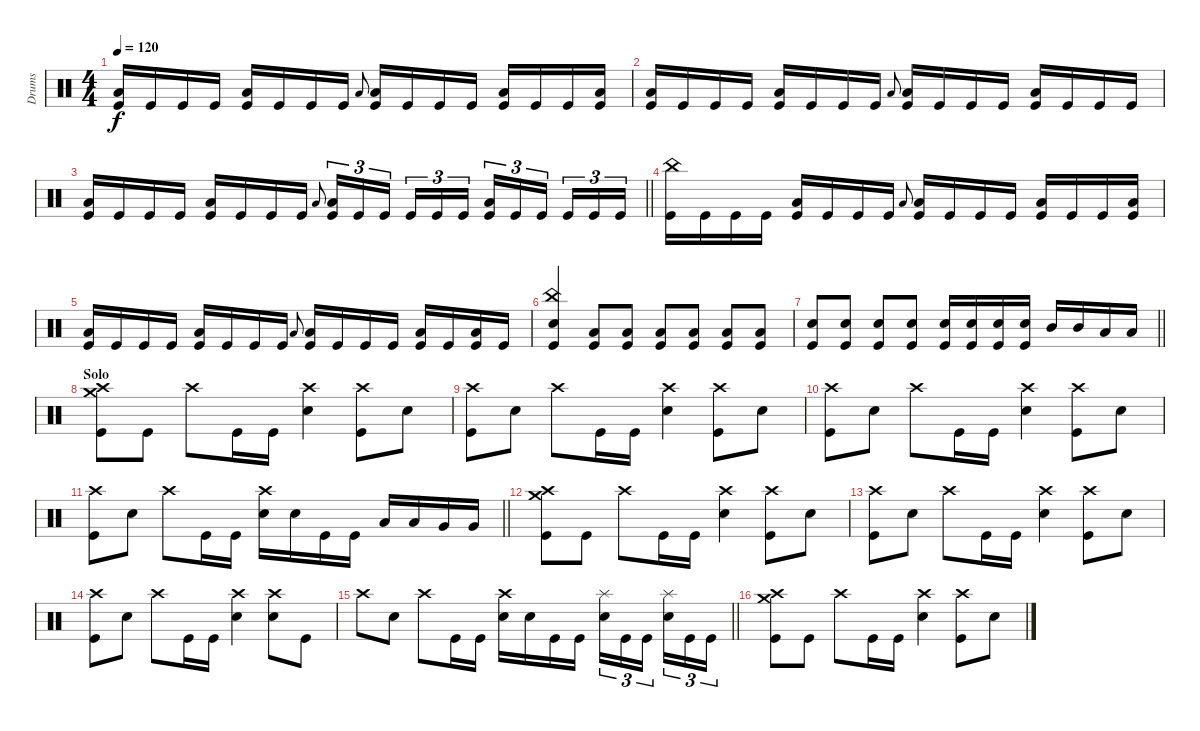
\track ("Drums" "Drums") {instrument percussion}
\staff
\articulation defaults
\ts (4 4)
\tempo 120
\clef neutral
\ks c
("Low Floor Tom (hit)" "Kick (hit)").16{dy f} "Kick (hit)".16 "Kick (hit)".16 "Kick (hit)".16 ("Low Floor Tom (hit)" "Kick (hit)").16 "Kick (hit)".16 "Kick (hit)".16 "Kick (hit)".16 "Low Floor Tom (hit)".8{gr onbeat} ("Low Floor Tom (hit)" "Kick (hit)").16 "Kick (hit)".16 "Kick (hit)".16 "Kick (hit)".16 ("Low Floor Tom (hit)" "Kick (hit)").16 "Kick (hit)".16 "Kick (hit)".16 ("Low Floor Tom (hit)" "Kick (hit)").16 |
("Low Floor Tom (hit)" "Kick (hit)").16 "Kick (hit)".16 "Kick (hit)".16 "Kick (hit)".16 ("Low Floor Tom (hit)" "Kick (hit)").16 "Kick (hit)".16 "Kick (hit)".16 "Kick (hit)".16 "Low Floor Tom (hit)".8{gr onbeat} ("Low Floor Tom (hit)" "Kick (hit)").16 "Kick (hit)".16 "Kick (hit)".16 "Kick (hit)".16 ("Low Floor Tom (hit)" "Kick (hit)").16 "Kick (hit)".16 "Kick (hit)".16 "Kick (hit)".16 |
\barLineRight lightlight
("Low Floor Tom (hit)" "Kick (hit)").16 "Kick (hit)".16 "Kick (hit)".16 "Kick (hit)".16 ("Low Floor Tom (hit)" "Kick (hit)").16 "Kick (hit)".16 "Kick (hit)".16 "Kick (hit)".16 "Low Floor Tom (hit)".8{gr onbeat} ("Low Floor Tom (hit)" "Kick (hit)").16{tu (3 2)} "Kick (hit)".16{tu (3 2)} "Kick (hit)".16{tu (3 2) beam splitsecondary} "Kick (hit)".16{tu (3 2)} "Kick (hit)".16{tu (3 2)} "Kick (hit)".16{tu (3 2)} ("Low Floor Tom (hit)" "Kick (hit)").16{tu (3 2)} "Kick (hit)".16{tu (3 2)} "Kick (hit)".16{tu (3 2) beam splitsecondary} "Kick (hit)".16{tu (3 2)} "Kick (hit)".16{tu (3 2)} "Kick (hit)".16{tu (3 2)} |
("China (hit)" "Kick (hit)").16 "Kick (hit)".16 "Kick (hit)".16 "Kick (hit)".16 ("Low Floor Tom (hit)" "Kick (hit)").16 "Kick (hit)".16 "Kick (hit)".16 "Kick (hit)".16 "Low Floor Tom (hit)".8{gr onbeat} ("Low Floor Tom (hit)" "Kick (hit)").16 "Kick (hit)".16 "Kick (hit)".16 "Kick (hit)".16 ("Low Floor Tom (hit)" "Kick (hit)").16 "Kick (hit)".16 "Kick (hit)".16 ("Low Floor Tom (hit)" "Kick (hit)").16 |
("Low Floor Tom (hit)" "Kick (hit)").16 "Kick (hit)".16 "Kick (hit)".16 "Kick (hit)".16 ("Low Floor Tom (hit)" "Kick (hit)").16 "Kick (hit)".16 "Kick (hit)".16 "Kick (hit)".16 "Low Floor Tom (hit)".8{gr onbeat} ("Low Floor Tom (hit)" "Kick (hit)").16 "Kick (hit)".16 "Kick (hit)".16 "Kick (hit)".16 ("Low Floor Tom (hit)" "Kick (hit)").16 "Kick (hit)".16 ("Low Floor Tom (hit)" "Kick (hit)").16 "Kick (hit)".16 |
("China (hit)" "Electric Snare (hit)" "Kick (hit)").4 ("Low Floor Tom (hit)" "Kick (hit)").8{volume 9} ("Low Floor Tom (hit)" "Kick (hit)").8{volume 15} ("Low Floor Tom (hit)" "Kick (hit)").8 ("Low Floor Tom (hit)" "Kick (hit)").8 ("Low Floor Tom (hit)" "Kick (hit)").8 ("Low Floor Tom (hit)" "Kick (hit)").8 |
\barLineRight lightlight
("Electric Snare (hit)" "Kick (hit)").8 ("Electric Snare (hit)" "Kick (hit)").8 ("Electric Snare (hit)" "Kick (hit)").8 ("Electric Snare (hit)" "Kick (hit)").8 ("Electric Snare (hit)" "Kick (hit)").16 ("Electric Snare (hit)" "Kick (hit)").16 ("Electric Snare (hit)" "Kick (hit)").16 ("Electric Snare (hit)" "Kick (hit)").16 "Mid Tom (hit)".16 "Mid Tom (hit)".16 "Low Tom (hit)".16 "Low Tom (hit)".16 |
\section ("" "Solo")
("Crash high (hit)" "Crash medium (hit)" "Kick (hit)").8 "Kick (hit)".8 "Crash high (hit)".8 "Kick (hit)".16 "Kick (hit)".16 ("Crash high (hit)" "Electric Snare (hit)").4 ("Crash high (hit)" "Kick (hit)").8 "Electric Snare (hit)".8 |
("Crash high (hit)" "Kick (hit)").8 "Electric Snare (hit)".8 "Crash high (hit)".8 "Kick (hit)".16 "Kick (hit)".16 ("Crash high (hit)" "Electric Snare (hit)").4 ("Crash high (hit)" "Kick (hit)").8 "Electric Snare (hit)".8 |
("Crash high (hit)" "Kick (hit)").8 "Electric Snare (hit)".8 "Crash high (hit)".8 "Kick (hit)".16 "Kick (hit)".16 ("Crash high (hit)" "Electric Snare (hit)").4 ("Crash high (hit)" "Kick (hit)").8 "Electric Snare (hit)".8 |
\barLineRight lightlight
("Crash high (hit)" "Kick (hit)").8 "Electric Snare (hit)".8 "Crash high (hit)".8 "Kick (hit)".16 "Kick (hit)".16 ("Crash high (hit)" "Electric Snare (hit)").16 "Electric Snare (hit)".16 "Kick (hit)".16 "Kick (hit)".16 "Low Tom (hit)".16 "Low Tom (hit)".16 "Very Low Tom (hit)".16 "Very Low Tom (hit)".16 |
("Crash high (hit)" "Crash medium (hit)" "Kick (hit)").8 "Kick (hit)".8 "Crash high (hit)".8 "Kick (hit)".16 "Kick (hit)".16 ("Crash high (hit)" "Electric Snare (hit)").4 ("Crash high (hit)" "Kick (hit)").8 "Electric Snare (hit)".8 |
("Crash high (hit)" "Kick (hit)").8 "Electric Snare (hit)".8 "Crash high (hit)".8 "Kick (hit)".16 "Kick (hit)".16 ("Crash high (hit)" "Electric Snare (hit)").4 ("Crash high (hit)" "Kick (hit)").8 "Electric Snare (hit)".8 |
("Crash high (hit)" "Kick (hit)").8 "Electric Snare (hit)".8 "Crash high (hit)".8 "Kick (hit)".16 "Kick (hit)".16 ("Crash high (hit)" "Electric Snare (hit)").4 ("Crash high (hit)" "Electric Snare (hit)").8 "Kick (hit)".8 |
\barLineRight lightlight "Crash high (hit)".8 "Electric Snare (hit)".8 "Crash high (hit)".8 "Kick (hit)".16 "Kick (hit)".16
("Crash high (hit)" "Electric Snare (hit)").16 "Electric Snare (hit)".16 "Kick (hit)".16 "Kick (hit)".16 ("Splash (hit)" "Electric Snare (hit)").16{tu (3 2)} "Kick (hit)".16{tu (3 2)} "Kick (hit)".16{tu (3 2) beam splitsecondary} ("Splash (hit)" "Electric Snare (hit)").16{tu (3 2)} "Kick (hit)".16{tu (3 2)} "Kick (hit)".16{tu (3 2)} |
("Crash high (hit)" "Crash medium (hit)" "Kick (hit)").8 "Kick (hit)".8 "Crash high (hit)".8 "Kick (hit)".16 "Kick (hit)".16 ("Crash high (hit)" "Electric Snare (hit)").4 ("Crash high (hit)" "Kick (hit)").8 "Electric Snare (hit)".8
